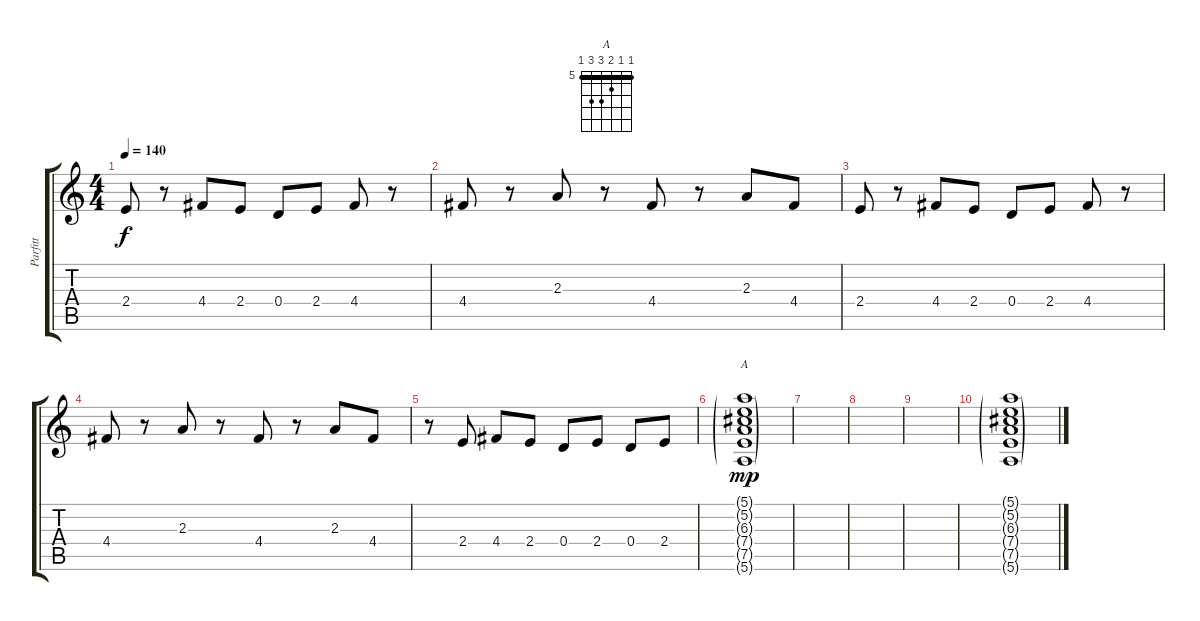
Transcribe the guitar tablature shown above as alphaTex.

\track ("Parfitt" "Parfitt") {instrument distortionguitar}
\staff {score tabs}
\tuning (E4 B3 G3 D3 A2 E2) {hide}
\chord ("A" 5 5 6 7 7 5) {firstfret 5 barre 5}
\ts (4 4)
\tempo 140
\clef g2
\ks c
2.4.8{dy f} r.8 4.4.8 2.4.8 0.4.8 2.4.8 4.4.8 r.8 |
4.4.8 r.8 2.3.8 r.8 4.4.8 r.8 2.3.8 4.4.8 |
2.4.8 r.8 4.4.8 2.4.8 0.4.8 2.4.8 4.4.8 r.8 |
4.4.8 r.8 2.3.8 r.8 4.4.8 r.8 2.3.8 4.4.8 |
r.8 2.4.8 4.4.8 2.4.8 0.4.8 2.4.8 0.4.8 2.4.8 |
(5.1{g} 5.2{g} 6.3{g} 7.4{g} 7.5{g} 5.6{g}).1{ch "A" dy mp} |
|
|
|
(5.1{g} 5.2{g} 6.3{g} 7.4{g} 7.5{g} 5.6{g}).1
